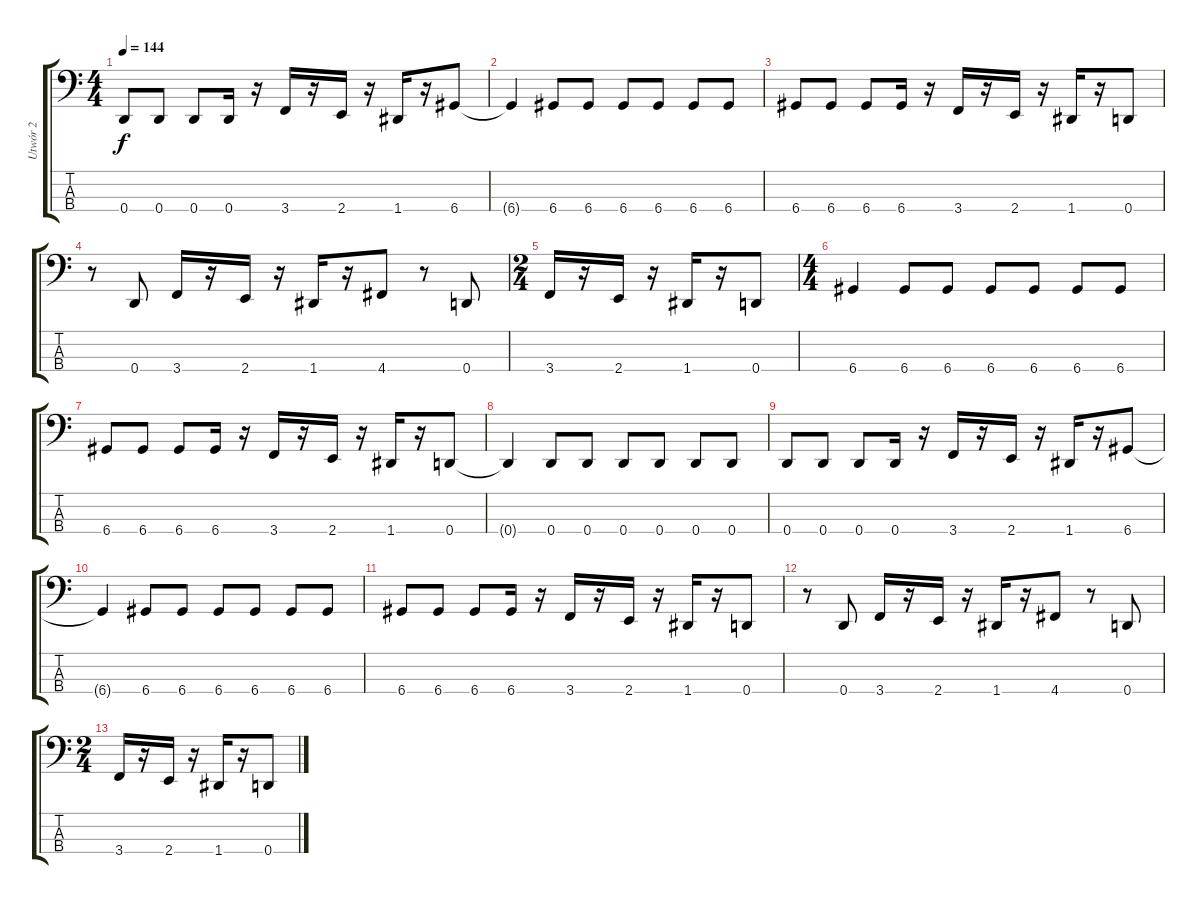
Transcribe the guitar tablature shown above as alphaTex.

\track ("Utwór 2" "Utwór 2") {instrument electricbassfinger}
\staff {score tabs}
\tuning (F2 C2 G1 D1) {hide}
\ts (4 4)
\tempo 144
\clef f4
\ks c
0.4.8{dy f} 0.4.8 0.4.8 0.4.16 r.16 3.4.16 r.16 2.4.16 r.16 1.4.16 r.16 6.4.8 |
6.4{t}.4 6.4.8 6.4.8 6.4.8 6.4.8 6.4.8 6.4.8 |
6.4.8 6.4.8 6.4.8 6.4.16 r.16 3.4.16 r.16 2.4.16 r.16 1.4.16 r.16 0.4.8 |
r.8 0.4.8 3.4.16 r.16 2.4.16 r.16 1.4.16 r.16 4.4.8 r.8 0.4.8 |
\ts (2 4)
3.4.16 r.16 2.4.16 r.16 1.4.16 r.16 0.4.8 |
\ts (4 4)
6.4.4 6.4.8 6.4.8 6.4.8 6.4.8 6.4.8 6.4.8 |
6.4.8 6.4.8 6.4.8 6.4.16 r.16 3.4.16 r.16 2.4.16 r.16 1.4.16 r.16 0.4.8 |
0.4{t}.4 0.4.8 0.4.8 0.4.8 0.4.8 0.4.8 0.4.8 |
0.4.8 0.4.8 0.4.8 0.4.16 r.16 3.4.16 r.16 2.4.16 r.16 1.4.16 r.16 6.4.8 |
6.4{t}.4 6.4.8 6.4.8 6.4.8 6.4.8 6.4.8 6.4.8 |
6.4.8 6.4.8 6.4.8 6.4.16 r.16 3.4.16 r.16 2.4.16 r.16 1.4.16 r.16 0.4.8 |
r.8 0.4.8 3.4.16 r.16 2.4.16 r.16 1.4.16 r.16 4.4.8 r.8 0.4.8 |
\ts (2 4)
3.4.16 r.16 2.4.16 r.16 1.4.16 r.16 0.4.8
